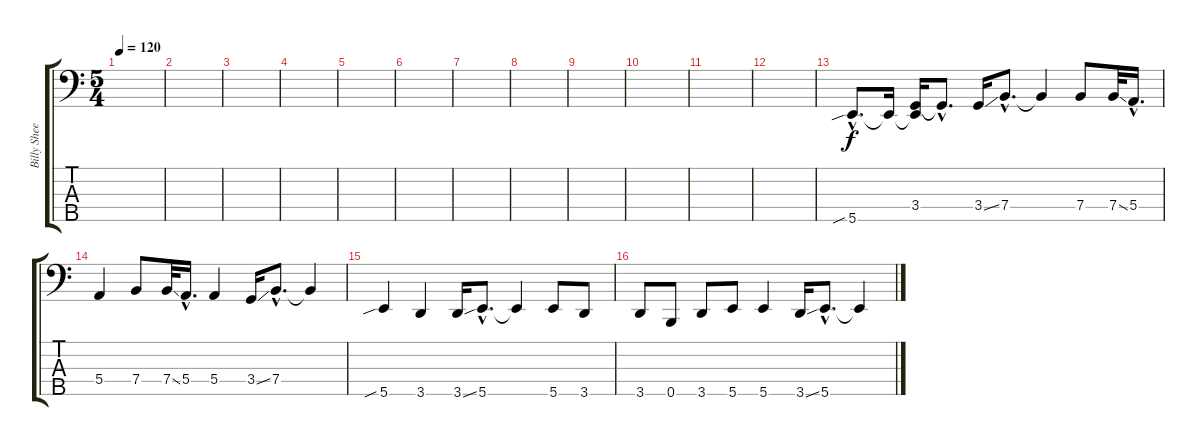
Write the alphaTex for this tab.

\track ("Billy Sheehan" "Billy Shee") {instrument electricbassfinger}
\staff {score tabs}
\tuning (G2 D2 A1 E1 B0) {hide}
\ts (5 4)
\tempo 120
\clef f4
\ks c
|
|
|
|
|
|
|
|
|
|
|
|
5.5{sib hac}.8{d} 5.5{t}.16 (3.4 5.5{t}).16 3.4{hac t}.8{d} 3.4{ss}.16 7.4{hac}.8{d} 7.4{t}.4 7.4.8 7.4{ss}.32 5.4{hac}.16{d} |
5.4.4 7.4.8 7.4{ss}.32 5.4{hac}.16{d} 5.4.4 3.4{ss}.16 7.4{hac}.8{d} 7.4{t}.4 |
5.5{sib}.4 3.5.4 3.5{ss}.16 5.5{hac}.8{d} 5.5{t}.4 5.5.8 3.5.8 |
3.5.8 0.5.8 3.5.8 5.5.8 5.5.4 3.5{ss}.16 5.5{hac}.8{d} 5.5{t}.4
